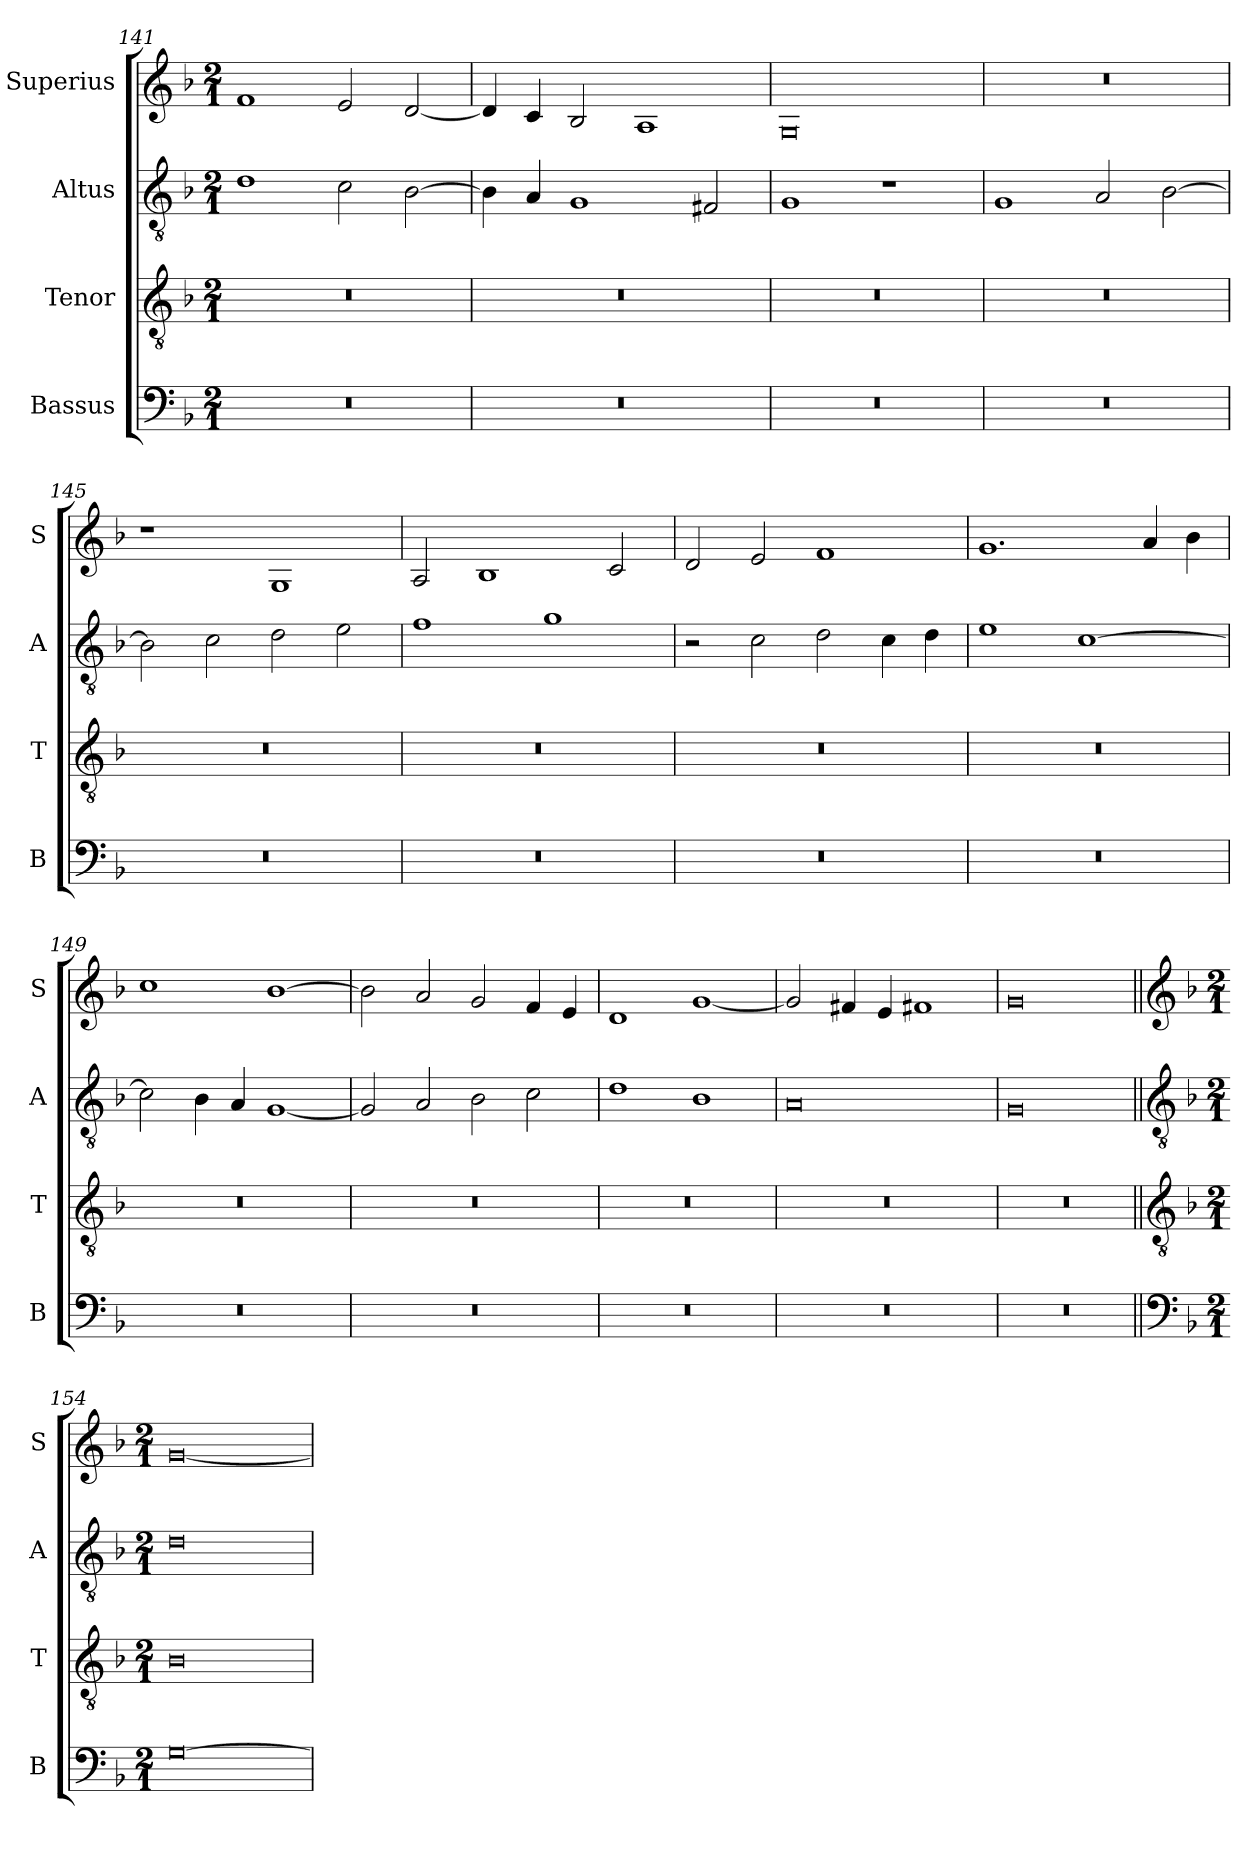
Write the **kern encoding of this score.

**kern	**kern	**kern	**kern
*part4	*part3	*part2	*part1
*staff4	*staff3	*staff2	*staff1
*I"Bassus	*I"Tenor	*I"Altus	*I"Superius
*I'B	*I'T	*I'A	*I'S
*clefF4	*clefGv2	*clefGv2	*clefG2
*k[b-]	*k[b-]	*k[b-]	*k[b-]
*M2/1	*M2/1	*M2/1	*M2/1
=141	=141	=141	=141
0r	0r	1d	1f
.	.	2c\	2e/
.	.	[2B-\	[2d/
=142	=142	=142	=142
0r	0r	4B-\]	4d/]
.	.	4A/	4c/
.	.	1G	2B-/
.	.	.	1A
.	.	2F#X/	.
=143	=143	=143	=143
0r	0r	1G	0G
.	.	1r	.
=144	=144	=144	=144
0r	0r	1G	0r
.	.	2A/	.
.	.	[2B-\	.
=145	=145	=145	=145
0r	0r	2B-\]	1r
.	.	2c\	.
.	.	2d\	1G
.	.	2e\	.
=146	=146	=146	=146
0r	0r	1f	2A/
.	.	.	1B-
.	.	1g	.
.	.	.	2c/
=147	=147	=147	=147
0r	0r	2r	2d/
.	.	2c\	2e/
.	.	2d\	1f
.	.	4c\	.
.	.	4d\	.
=148	=148	=148	=148
0r	0r	1e	1.g
.	.	[1c	.
.	.	.	4a/
.	.	.	4b-\
=149	=149	=149	=149
0r	0r	2c\]	1cc
.	.	4B-\	.
.	.	4A/	.
.	.	[1G	[1b-
=150	=150	=150	=150
0r	0r	2G/]	2b-\]
.	.	2A/	2a/
.	.	2B-\	2g/
.	.	2c\	4f/
.	.	.	4e/
=151	=151	=151	=151
0r	0r	1d	1d
.	.	1B-	[1g
=152	=152	=152	=152
0r	0r	0A	2g/]
.	.	.	4f#X/
.	.	.	4e/
.	.	.	1f#X
=153	=153	=153	=153
0r	0r	0G	0g
!!LO:LB:g=z
=154||	=154||	=154||	=154||
*clefF4	*clefGv2	*clefGv2	*clefG2
*k[b-]	*k[b-]	*k[b-]	*k[b-]
*M2/1	*M2/1	*M2/1	*M2/1
[0G	0B-	0d	[0g
=	=	=	=
*-	*-	*-	*-
